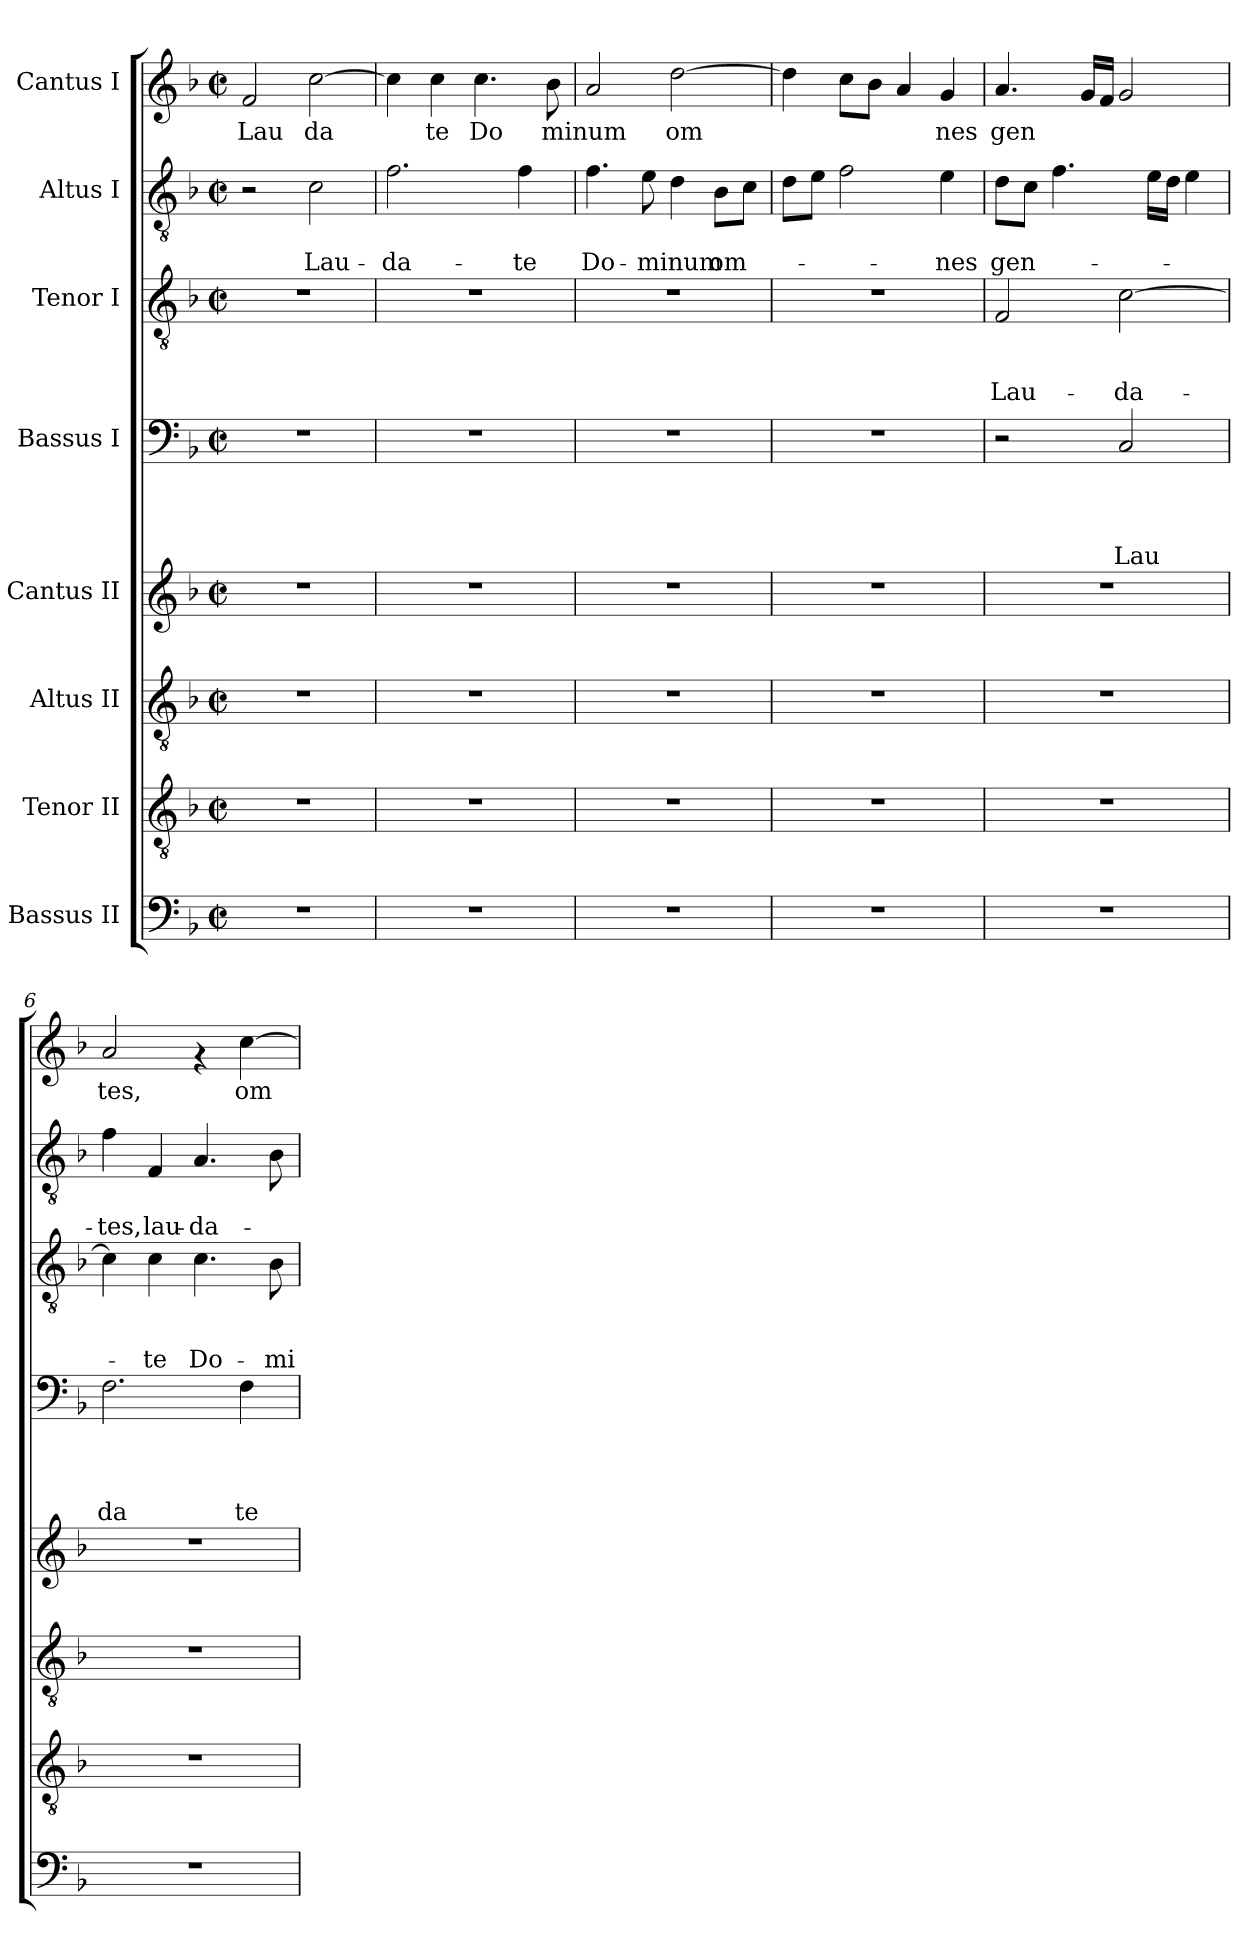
**kern	**kern	**kern	**kern	**kern	**text	**text	**text	**text	**kern	**text	**text	**text	**kern	**text	**text	**kern	**text
*part8	*part7	*part6	*part5	*part4	*part4	*part4	*part4	*part4	*part3	*part3	*part3	*part3	*part2	*part2	*part2	*part1	*part1
*staff8	*staff7	*staff6	*staff5	*staff4	*staff4	*staff4	*staff4	*staff4	*staff3	*staff3	*staff3	*staff3	*staff2	*staff2	*staff2	*staff1	*staff1
*I"Bassus II	*I"Tenor II	*I"Altus II	*I"Cantus II	*I"Bassus I	*	*	*	*	*I"Tenor I	*	*	*	*I"Altus I	*	*	*I"Cantus I	*
*clefF4	*clefGv2	*clefGv2	*clefG2	*clefF4	*	*	*	*	*clefGv2	*	*	*	*clefGv2	*	*	*clefG2	*
*k[b-]	*k[b-]	*k[b-]	*k[b-]	*k[b-]	*	*	*	*	*k[b-]	*	*	*	*k[b-]	*	*	*k[b-]	*
*F:	*F:	*F:	*F:	*F:	*	*	*	*	*F:	*	*	*	*F:	*	*	*F:	*
*M2/2	*M2/2	*M2/2	*M2/2	*M2/2	*	*	*	*	*M2/2	*	*	*	*M2/2	*	*	*M2/2	*
*met(c|)	*met(c|)	*met(c|)	*met(c|)	*met(c|)	*	*	*	*	*met(c|)	*	*	*	*met(c|)	*	*	*met(c|)	*
=1	=1	=1	=1	=1	=1	=1	=1	=1	=1	=1	=1	=1	=1	=1	=1	=1	=1
!	!	!	!	!	!	!	!	!	!	!	!	!	!	!	!	!	!LO:LY:b
1r	1r	1r	1r	1r	.	.	.	.	1r	.	.	.	2r	.	.	2f/	Lau
!	!	!	!	!	!	!	!	!	!	!	!	!	!	!	!LO:LY:b	!	!LO:LY:b
.	.	.	.	.	.	.	.	.	.	.	.	.	2c\	.	Lau-	[>2cc\	da
=2	=2	=2	=2	=2	=2	=2	=2	=2	=2	=2	=2	=2	=2	=2	=2	=2	=2
!	!	!	!	!	!	!	!	!	!	!	!	!	!	!	!LO:LY:b	!	!
1r	1r	1r	1r	1r	.	.	.	.	1r	.	.	.	2.f\	.	-da-	4cc\]	.
!	!	!	!	!	!	!	!	!	!	!	!	!	!	!	!	!	!LO:LY:b
.	.	.	.	.	.	.	.	.	.	.	.	.	.	.	.	4cc\	te
!	!	!	!	!	!	!	!	!	!	!	!	!	!	!	!	!	!LO:LY:b
.	.	.	.	.	.	.	.	.	.	.	.	.	.	.	.	4.cc\	Do
!	!	!	!	!	!	!	!	!	!	!	!	!	!	!	!LO:LY:b	!	!
.	.	.	.	.	.	.	.	.	.	.	.	.	4f\	.	-te	.	.
!	!	!	!	!	!	!	!	!	!	!	!	!	!	!	!	!	!LO:LY:b
.	.	.	.	.	.	.	.	.	.	.	.	.	.	.	.	8b-\	minum
=3	=3	=3	=3	=3	=3	=3	=3	=3	=3	=3	=3	=3	=3	=3	=3	=3	=3
!	!	!	!	!	!	!	!	!	!	!	!	!	!	!	!LO:LY:b	!	!
1r	1r	1r	1r	1r	.	.	.	.	1r	.	.	.	4.f\	.	Do-	2a/	.
!	!	!	!	!	!	!	!	!	!	!	!	!	!	!	!LO:LY:b	!	!
.	.	.	.	.	.	.	.	.	.	.	.	.	8e\	.	-minum	.	.
!	!	!	!	!	!	!	!	!	!	!	!	!	!	!	!	!	!LO:LY:b
.	.	.	.	.	.	.	.	.	.	.	.	.	4d\	.	.	[>2dd\	om
!	!	!	!	!	!	!	!	!	!	!	!	!	!	!	!LO:LY:b	!	!
.	.	.	.	.	.	.	.	.	.	.	.	.	8B-\L	.	om-	.	.
.	.	.	.	.	.	.	.	.	.	.	.	.	8c\J	.	.	.	.
=4	=4	=4	=4	=4	=4	=4	=4	=4	=4	=4	=4	=4	=4	=4	=4	=4	=4
1r	1r	1r	1r	1r	.	.	.	.	1r	.	.	.	8d\L	.	.	4dd\]	.
.	.	.	.	.	.	.	.	.	.	.	.	.	8e\J	.	.	.	.
.	.	.	.	.	.	.	.	.	.	.	.	.	2f\	.	.	8cc\L	.
.	.	.	.	.	.	.	.	.	.	.	.	.	.	.	.	8b-\J	.
.	.	.	.	.	.	.	.	.	.	.	.	.	.	.	.	4a/	.
!	!	!	!	!	!	!	!	!	!	!	!	!	!	!	!LO:LY:b	!	!LO:LY:b
.	.	.	.	.	.	.	.	.	.	.	.	.	4e\	.	-nes	4g/	nes
=5	=5	=5	=5	=5	=5	=5	=5	=5	=5	=5	=5	=5	=5	=5	=5	=5	=5
!	!	!	!	!	!	!	!	!	!	!	!	!LO:LY:b	!	!	!LO:LY:b	!	!LO:LY:b
1r	1r	1r	1r	2r	.	.	.	.	2F/	.	.	Lau-	8d\L	.	gen-	4.a/	gen
.	.	.	.	.	.	.	.	.	.	.	.	.	8c\J	.	.	.	.
.	.	.	.	.	.	.	.	.	.	.	.	.	4.f\	.	.	.	.
.	.	.	.	.	.	.	.	.	.	.	.	.	.	.	.	16g/LL	.
.	.	.	.	.	.	.	.	.	.	.	.	.	.	.	.	16f/JJ	.
!	!	!	!	!	!	!	!	!LO:LY:b	!	!	!	!LO:LY:b	!	!	!	!	!
.	.	.	.	2C/	.	.	.	Lau	[>2c\	.	.	-da-	.	.	.	2g/	.
.	.	.	.	.	.	.	.	.	.	.	.	.	16e\LL	.	.	.	.
.	.	.	.	.	.	.	.	.	.	.	.	.	16d\JJ	.	.	.	.
.	.	.	.	.	.	.	.	.	.	.	.	.	4e\	.	.	.	.
=6	=6	=6	=6	=6	=6	=6	=6	=6	=6	=6	=6	=6	=6	=6	=6	=6	=6
!	!	!	!	!	!	!	!	!LO:LY:b	!	!	!	!	!	!	!LO:LY:b	!	!LO:LY:b
1r	1r	1r	1r	2.F\	.	.	.	da	4c\]	.	.	.	4f\	.	-tes,	2a/	tes,
!	!	!	!	!	!	!	!	!	!	!	!	!LO:LY:b	!	!	!LO:LY:b	!	!
.	.	.	.	.	.	.	.	.	4c\	.	.	-te	4F/	.	lau-	.	.
!	!	!	!	!	!	!	!	!	!	!	!	!LO:LY:b	!	!	!LO:LY:b	!	!
.	.	.	.	.	.	.	.	.	4.c\	.	.	Do-	4.A/	.	-da-	4rf	.
!	!	!	!	!	!	!	!	!LO:LY:b	!	!	!	!	!	!	!	!	!LO:LY:b
.	.	.	.	4F\	.	.	.	te	.	.	.	.	.	.	.	[<4cc\	om
!	!	!	!	!	!	!	!	!	!	!	!	!LO:LY:b	!	!	!	!	!
.	.	.	.	.	.	.	.	.	8B-\	.	.	-mi-	8B-\	.	.	.	.
=	=	=	=	=	=	=	=	=	=	=	=	=	=	=	=	=	=
*-	*-	*-	*-	*-	*-	*-	*-	*-	*-	*-	*-	*-	*-	*-	*-	*-	*-
